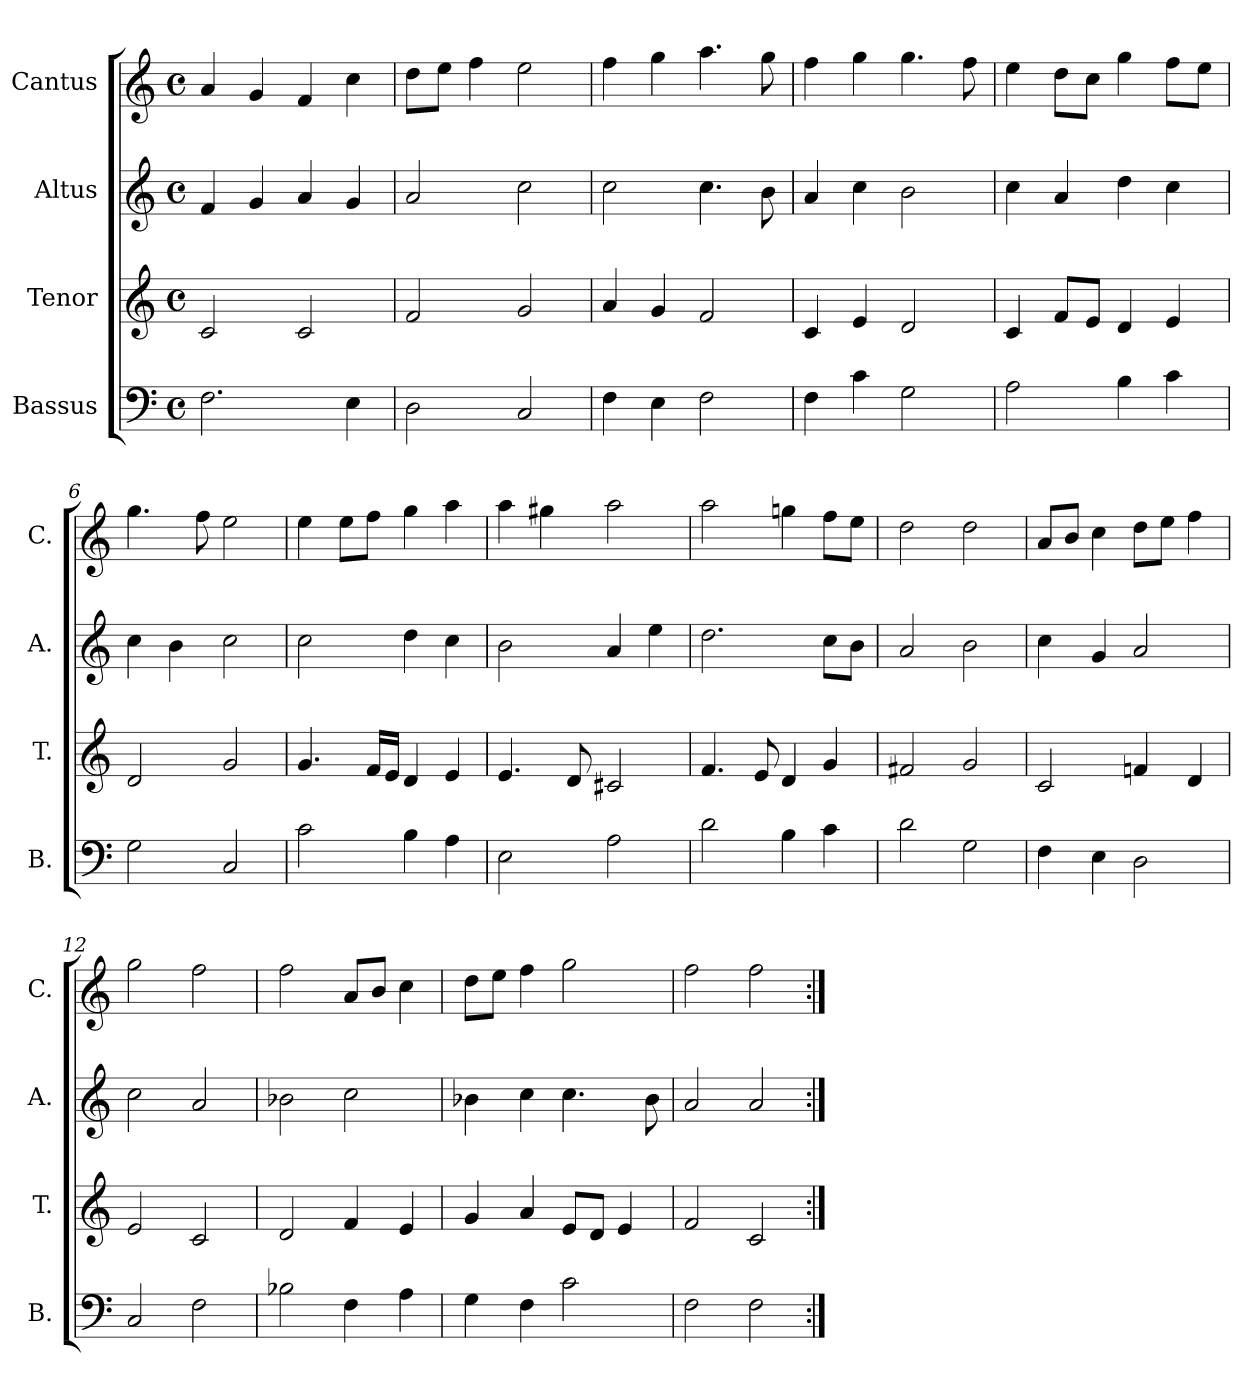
**kern	**kern	**kern	**kern
*part4	*part3	*part2	*part1
*staff4	*staff3	*staff2	*staff1
*I"Bassus	*I"Tenor	*I"Altus	*I"Cantus
*I'B.	*I'T.	*I'A.	*I'C.
*clefF4	*clefG2	*clefG2	*clefG2
*k[]	*k[]	*k[]	*k[]
*M4/4	*M4/4	*M4/4	*M4/4
*met(c)	*met(c)	*met(c)	*met(c)
=1	=1	=1	=1
2.F\	2c/	4f/	4a/
.	.	4g/	4g/
.	2c/	4a/	4f/
4E\	.	4g/	4cc\
=2	=2	=2	=2
2D\	2f/	2a/	8dd\L
.	.	.	8ee\J
.	.	.	4ff\
2C/	2g/	2cc\	2ee\
=3	=3	=3	=3
4F\	4a/	2cc\	4ff\
4E\	4g/	.	4gg\
2F\	2f/	4.cc\	4.aa\
.	.	8b\	8gg\
=4	=4	=4	=4
4F\	4c/	4a/	4ff\
4c\	4e/	4cc\	4gg\
2G\	2d/	2b\	4.gg\
.	.	.	8ff\
=5	=5	=5	=5
2A\	4c/	4cc\	4ee\
.	8f/L	4a/	8dd\L
.	8e/J	.	8cc\J
4B\	4d/	4dd\	4gg\
4c\	4e/	4cc\	8ff\L
.	.	.	8ee\J
=6	=6	=6	=6
2G\	2d/	4cc\	4.gg\
.	.	4b\	.
.	.	.	8ff\
2C/	2g/	2cc\	2ee\
=7	=7	=7	=7
2c\	4.g/	2cc\	4ee\
.	.	.	8ee\L
.	16f/LL	.	8ff\J
.	16e/JJ	.	.
4B\	4d/	4dd\	4gg\
4A\	4e/	4cc\	4aa\
!!LO:LB:g=z
=8	=8	=8	=8
2E\	4.e/	2b\	4aa\
.	.	.	4gg#X\
.	8d/	.	.
2A\	2c#X/	4a/	2aa\
.	.	4ee\	.
=9	=9	=9	=9
2d\	4.f/	2.dd\	2aa\
.	8e/	.	.
4B\	4d/	.	4ggn\
4c\	4g/	8cc\L	8ff\L
.	.	8b\J	8ee\J
=10	=10	=10	=10
2d\	2f#X/	2a/	2dd\
2G\	2g/	2b\	2dd\
=11	=11	=11	=11
4F\	2c/	4cc\	8a/L
.	.	.	8b/J
4E\	.	4g/	4cc\
2D\	4fn/	2a/	8dd\L
.	.	.	8ee\J
.	4d/	.	4ff\
=12	=12	=12	=12
2C/	2e/	2cc\	2gg\
2F\	2c/	2a/	2ff\
=13	=13	=13	=13
2B-X\	2d/	2b-X\	2ff\
4F\	4f/	2cc\	8a/L
.	.	.	8b/J
4A\	4e/	.	4cc\
=14	=14	=14	=14
4G\	4g/	4b-X\	8dd\L
.	.	.	8ee\J
4F\	4a/	4cc\	4ff\
2c\	8e/L	4.cc\	2gg\
.	8d/J	.	.
.	4e/	.	.
.	.	8b-\	.
=15	=15	=15	=15
2F\	2f/	2a/	2ff\
2F\	2c/	2a/	2ff\
=:|!	=:|!	=:|!	=:|!
*-	*-	*-	*-
